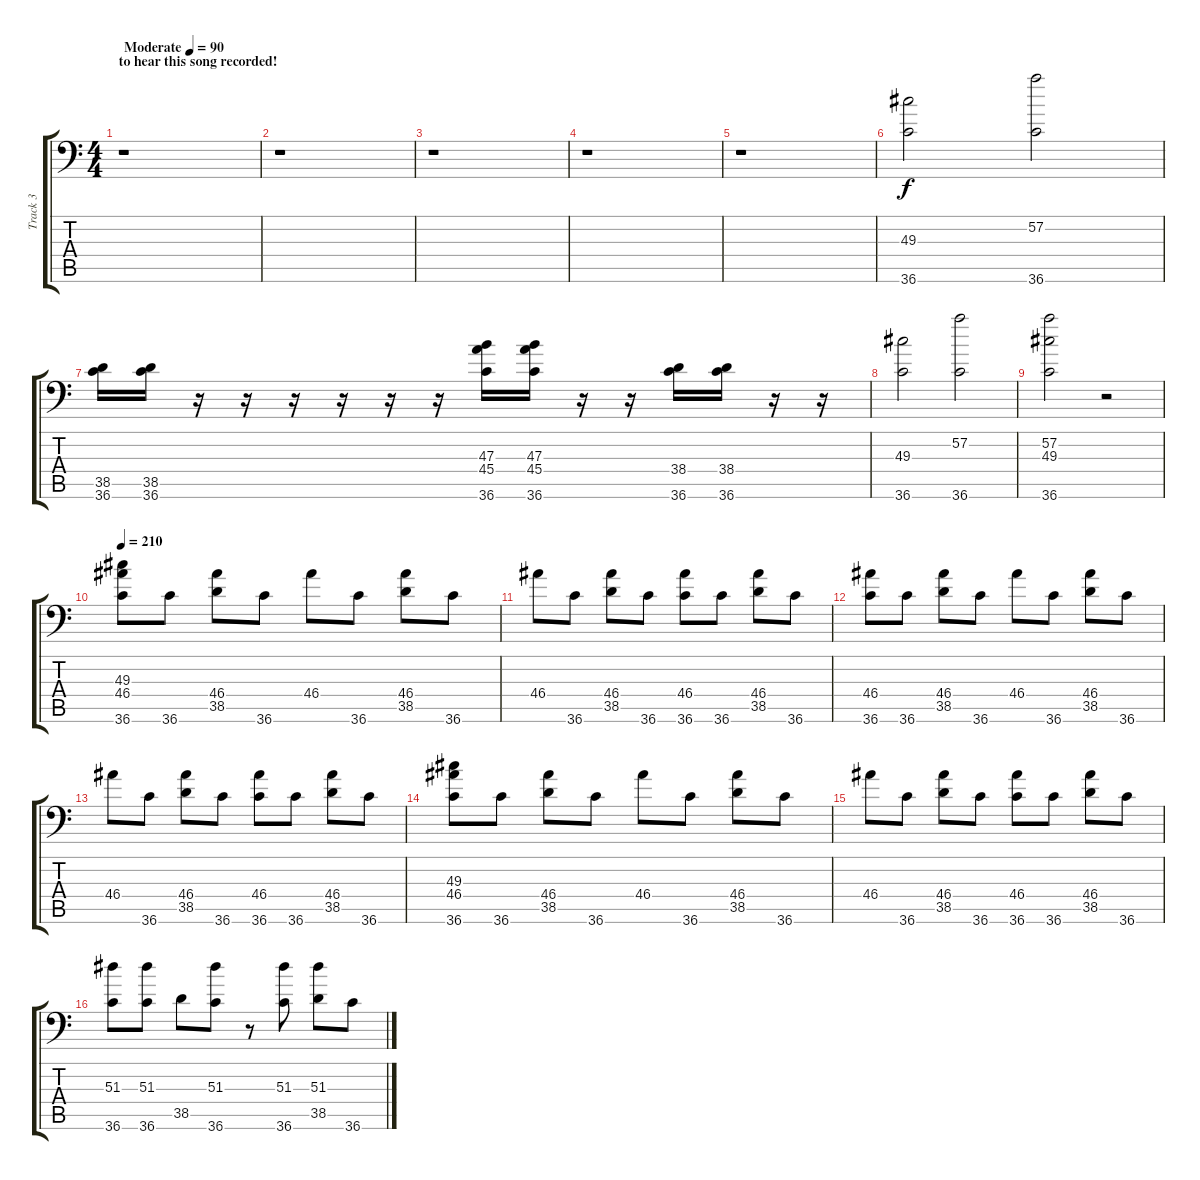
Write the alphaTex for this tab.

\track ("Track 3" "Track 3") {instrument acousticgrandpiano}
\staff {score tabs}
\tuning (C-1 C-1 C-1 C-1 C-1 C-1) {hide}
\ts (4 4)
\section ("" "to hear this song recorded!")
\tempo (90 "Moderate")
\clef f4
\ks c
r.1{dy f instrument acousticgrandpiano} |
r.1 |
r.1 |
r.1 |
r.1 |
(49.3 36.6).2 (57.2 36.6).2 |
(38.5 36.6).16 (38.5 36.6).16 r.16 r.16 r.16 r.16 r.16 r.16 (47.3 45.4 36.6).16 (47.3 45.4 36.6).16 r.16 r.16 (38.4 36.6).16 (38.4 36.6).16 r.16 r.16 |
(49.3 36.6).2 (57.2 36.6).2 |
(57.2 49.3 36.6).2 r.2 |
\tempo 210
(49.3 46.4 36.6).8 36.6.8 (46.4 38.5).8 36.6.8 46.4.8 36.6.8 (46.4 38.5).8 36.6.8 |
46.4.8 36.6.8 (46.4 38.5).8 36.6.8 (46.4 36.6).8 36.6.8 (46.4 38.5).8 36.6.8 |
(46.4 36.6).8 36.6.8 (46.4 38.5).8 36.6.8 46.4.8 36.6.8 (46.4 38.5).8 36.6.8 |
46.4.8 36.6.8 (46.4 38.5).8 36.6.8 (46.4 36.6).8 36.6.8 (46.4 38.5).8 36.6.8 |
(49.3 46.4 36.6).8 36.6.8 (46.4 38.5).8 36.6.8 46.4.8 36.6.8 (46.4 38.5).8 36.6.8 |
46.4.8 36.6.8 (46.4 38.5).8 36.6.8 (46.4 36.6).8 36.6.8 (46.4 38.5).8 36.6.8 |
(51.3 36.6).8 (51.3 36.6).8 38.5.8 (51.3 36.6).8 r.8 (51.3 36.6).8 (51.3 38.5).8 36.6.8
